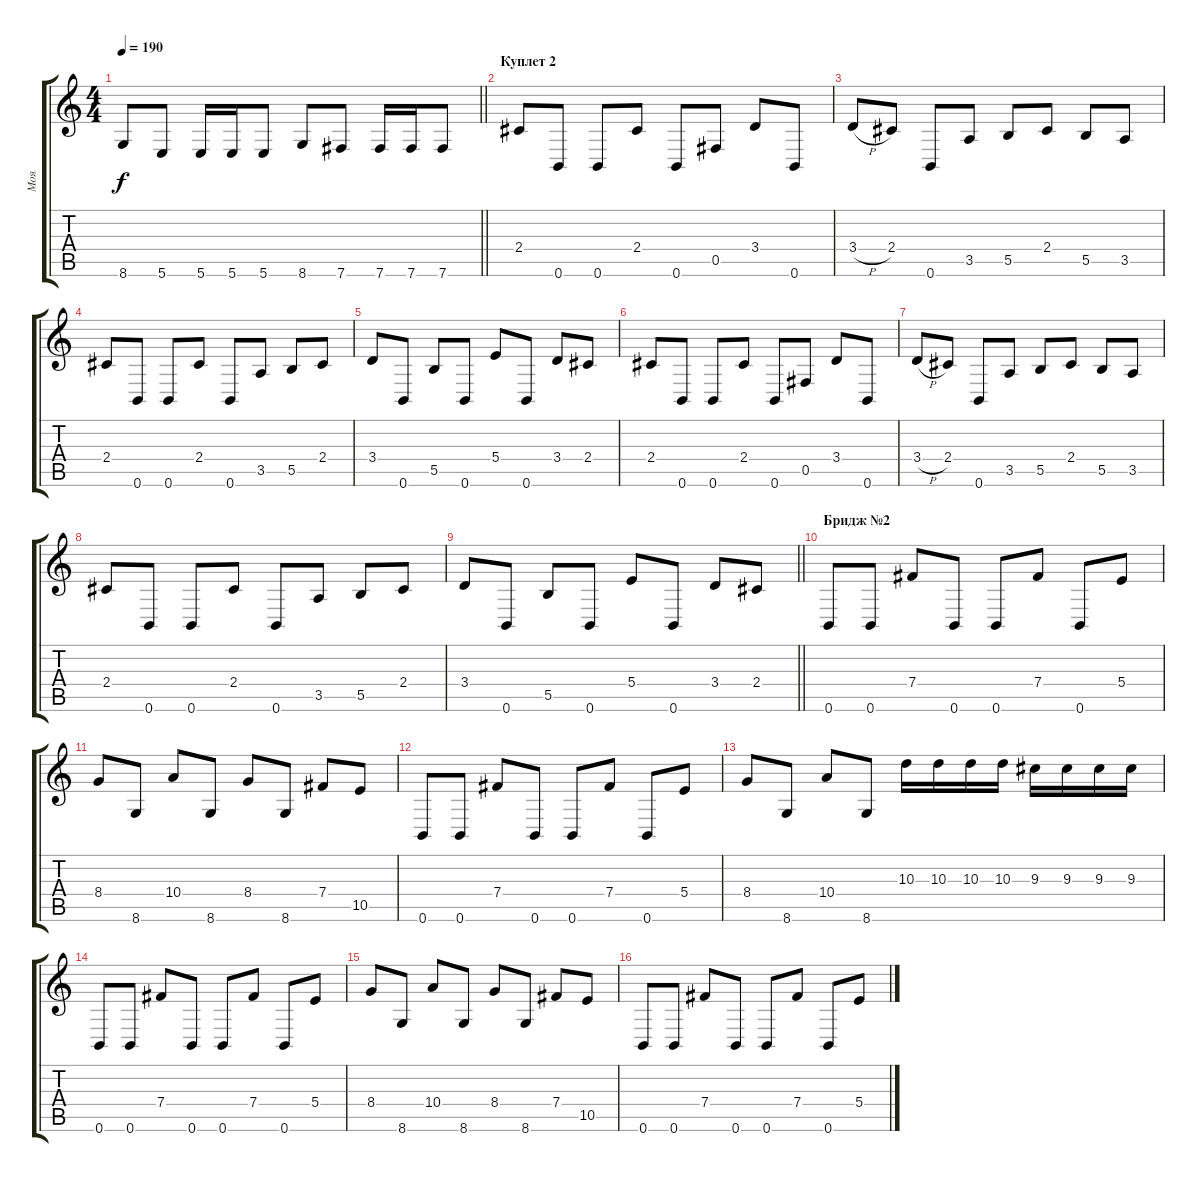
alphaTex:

\track ("Моя" "Моя") {instrument distortionguitar}
\staff {score tabs}
\tuning (Db4 Ab3 E3 B2 Gb2 B1) {hide}
\ts (4 4)
\tempo 190
\clef g2
\barLineRight lightlight
\ks c
8.6.8{dy f} 5.6.8 5.6.16 5.6.16 5.6.8 8.6.8 7.6.8 7.6.16 7.6.16 7.6.8 |
\section ("" "Куплет 2")
2.4.8 0.6.8 0.6.8 2.4.8 0.6.8 0.5.8 3.4.8 0.6.8 |
3.4{h}.8 2.4.8 0.6.8 3.5.8 5.5.8 2.4.8 5.5.8 3.5.8 |
2.4.8 0.6.8 0.6.8 2.4.8 0.6.8 3.5.8 5.5.8 2.4.8 |
3.4.8 0.6.8 5.5.8 0.6.8 5.4.8 0.6.8 3.4.8 2.4.8 |
2.4.8 0.6.8 0.6.8 2.4.8 0.6.8 0.5.8 3.4.8 0.6.8 |
3.4{h}.8 2.4.8 0.6.8 3.5.8 5.5.8 2.4.8 5.5.8 3.5.8 |
2.4.8 0.6.8 0.6.8 2.4.8 0.6.8 3.5.8 5.5.8 2.4.8 |
\barLineRight lightlight
3.4.8 0.6.8 5.5.8 0.6.8 5.4.8 0.6.8 3.4.8 2.4.8 |
\section ("" "Бридж №2")
0.6.8 0.6.8 7.4.8 0.6.8 0.6.8 7.4.8 0.6.8 5.4.8 |
8.4.8 8.6.8 10.4.8 8.6.8 8.4.8 8.6.8 7.4.8 10.5.8 |
0.6.8 0.6.8 7.4.8 0.6.8 0.6.8 7.4.8 0.6.8 5.4.8 |
8.4.8 8.6.8 10.4.8 8.6.8 10.3.16 10.3.16 10.3.16 10.3.16 9.3.16 9.3.16 9.3.16 9.3.16 |
0.6.8 0.6.8 7.4.8 0.6.8 0.6.8 7.4.8 0.6.8 5.4.8 |
8.4.8 8.6.8 10.4.8 8.6.8 8.4.8 8.6.8 7.4.8 10.5.8 |
0.6.8 0.6.8 7.4.8 0.6.8 0.6.8 7.4.8 0.6.8 5.4.8
